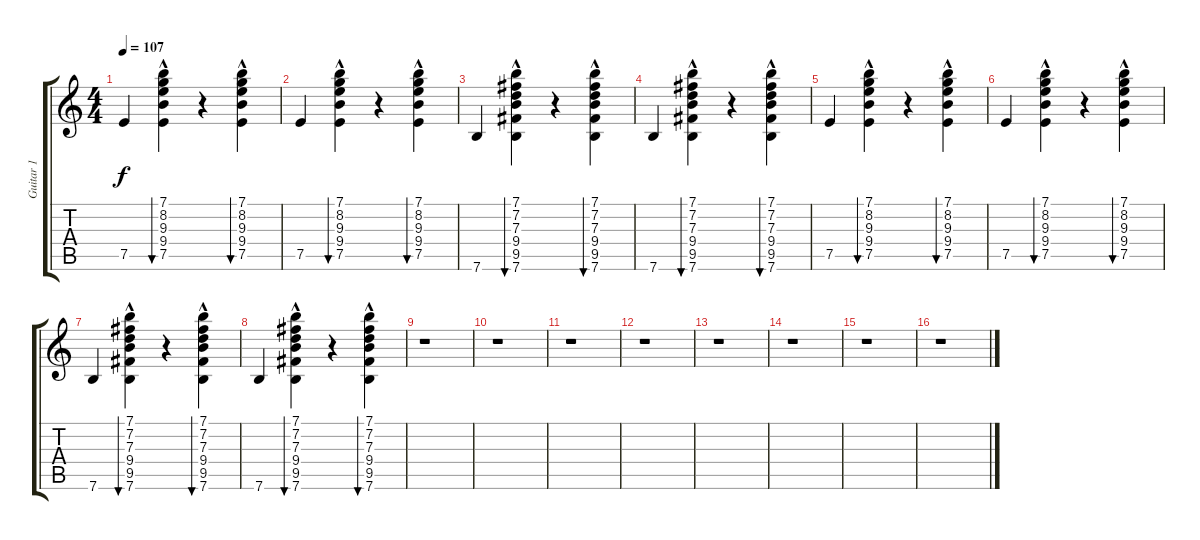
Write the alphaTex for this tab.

\track ("Guitar 1" "Guitar 1") {instrument electricguitarjazz}
\staff {score tabs}
\tuning (E4 B3 G3 D3 A2 E2) {hide}
\ts (4 4)
\tempo 107
\clef g2
\ks c
7.5.4{dy f} (7.1{hac} 8.2{hac} 9.3{hac} 9.4{hac} 7.5{hac}).4{bu 30} r.4 (7.1{hac} 8.2{hac} 9.3{hac} 9.4{hac} 7.5{hac}).4{bu 30} |
7.5.4 (7.1{hac} 8.2{hac} 9.3{hac} 9.4{hac} 7.5{hac}).4{bu 30} r.4 (7.1{hac} 8.2{hac} 9.3{hac} 9.4{hac} 7.5{hac}).4{bu 30} |
7.6.4 (7.1{hac} 7.2{hac} 7.3{hac} 9.4{hac} 9.5{hac} 7.6{hac}).4{bu 30} r.4 (7.1{hac} 7.2{hac} 7.3{hac} 9.4{hac} 9.5{hac} 7.6{hac}).4{bu 30} |
7.6.4 (7.1{hac} 7.2{hac} 7.3{hac} 9.4{hac} 9.5{hac} 7.6{hac}).4{bu 30} r.4 (7.1{hac} 7.2{hac} 7.3{hac} 9.4{hac} 9.5{hac} 7.6{hac}).4{bu 30} |
7.5.4 (7.1{hac} 8.2{hac} 9.3{hac} 9.4{hac} 7.5{hac}).4{bu 30} r.4 (7.1{hac} 8.2{hac} 9.3{hac} 9.4{hac} 7.5{hac}).4{bu 30} |
7.5.4 (7.1{hac} 8.2{hac} 9.3{hac} 9.4{hac} 7.5{hac}).4{bu 30} r.4 (7.1{hac} 8.2{hac} 9.3{hac} 9.4{hac} 7.5{hac}).4{bu 30} |
7.6.4 (7.1{hac} 7.2{hac} 7.3{hac} 9.4{hac} 9.5{hac} 7.6{hac}).4{bu 30} r.4 (7.1{hac} 7.2{hac} 7.3{hac} 9.4{hac} 9.5{hac} 7.6{hac}).4{bu 30} |
7.6.4 (7.1{hac} 7.2{hac} 7.3{hac} 9.4{hac} 9.5{hac} 7.6{hac}).4{bu 30} r.4 (7.1{hac} 7.2{hac} 7.3{hac} 9.4{hac} 9.5{hac} 7.6{hac}).4{bu 30} |
r.1 |
r.1 |
r.1 |
r.1 |
r.1 |
r.1 |
r.1 |
r.1
